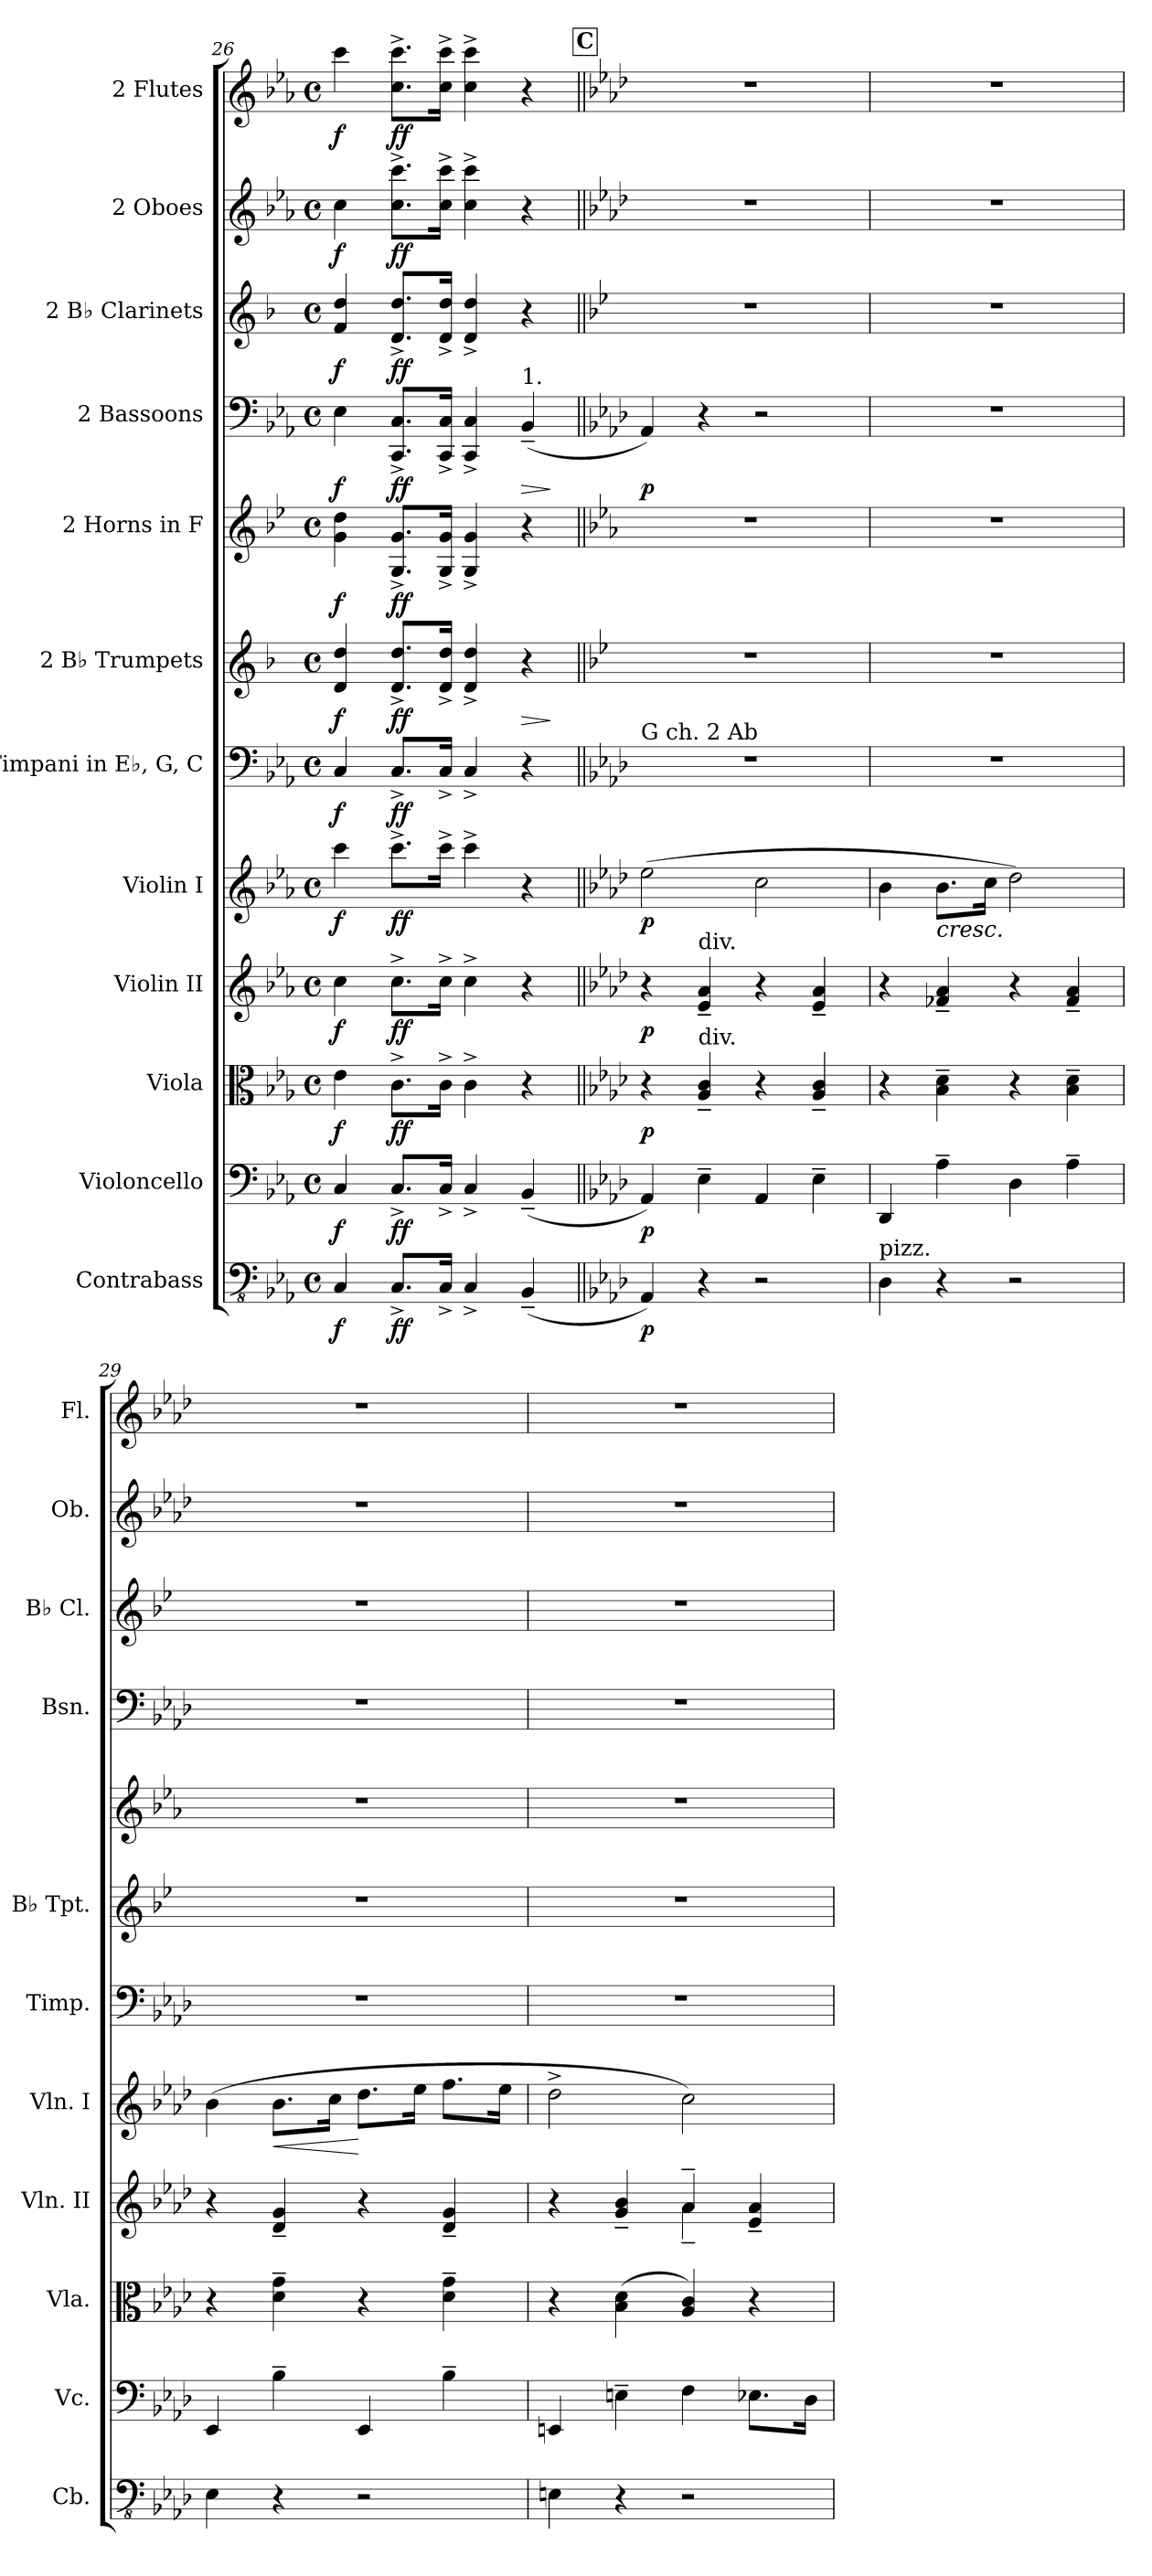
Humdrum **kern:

**kern	**dynam	**kern	**dynam	**kern	**dynam	**kern	**dynam	**kern	**dynam	**kern	**dynam	**kern	**dynam	**kern	**dynam	**kern	**dynam	**kern	**dynam	**kern	**dynam	**kern	**dynam
*part12	*part12	*part11	*part11	*part10	*part10	*part9	*part9	*part8	*part8	*part7	*part7	*part6	*part6	*part5	*part5	*part4	*part4	*part3	*part3	*part2	*part2	*part1	*part1
*staff12	*staff12	*staff11	*staff11	*staff10	*staff10	*staff9	*staff9	*staff8	*staff8	*staff7	*staff7	*staff6	*staff6	*staff5	*staff5	*staff4	*staff4	*staff3	*staff3	*staff2	*staff2	*staff1	*staff1
*I"Contrabass	*	*I"Violoncello	*	*I"Viola	*	*I"Violin II	*	*I"Violin I	*	*I"Timpani in E♭, G, C	*	*I"2 B♭ Trumpets	*	*I"2 Horns in F	*	*I"2 Bassoons	*	*I"2 B♭ Clarinets	*	*I"2 Oboes	*	*I"2 Flutes	*
*I'Cb.	*	*I'Vc.	*	*I'Vla.	*	*I'Vln. II	*	*I'Vln. I	*	*I'Timp.	*	*I'B♭ Tpt.	*	*	*	*I'Bsn.	*	*I'B♭ Cl.	*	*I'Ob.	*	*I'Fl.	*
*clefFv4	*	*clefF4	*	*clefC3	*	*clefG2	*	*clefG2	*	*clefF4	*	*clefG2	*	*clefG2	*	*clefF4	*	*clefG2	*	*clefG2	*	*clefG2	*
*	*	*	*	*	*	*	*	*	*	*	*	*ITrd1c2	*	*ITrd4c7	*	*	*	*ITrd1c2	*	*	*	*	*
*k[b-e-a-]	*	*k[b-e-a-]	*	*k[b-e-a-]	*	*k[b-e-a-]	*	*k[b-e-a-]	*	*k[b-e-a-]	*	*k[b-e-a-]	*	*k[b-e-a-]	*	*k[b-e-a-]	*	*k[b-e-a-]	*	*k[b-e-a-]	*	*k[b-e-a-]	*
*M4/4	*	*M4/4	*	*M4/4	*	*M4/4	*	*M4/4	*	*M4/4	*	*M4/4	*	*M4/4	*	*M4/4	*	*M4/4	*	*M4/4	*	*M4/4	*
*met(c)	*	*met(c)	*	*met(c)	*	*met(c)	*	*met(c)	*	*met(c)	*	*met(c)	*	*met(c)	*	*met(c)	*	*met(c)	*	*met(c)	*	*met(c)	*
=26	=26	=26	=26	=26	=26	=26	=26	=26	=26	=26	=26	=26	=26	=26	=26	=26	=26	=26	=26	=26	=26	=26	=26
!	!LO:DY:b	!	!LO:DY:b	!	!LO:DY:b	!	!LO:DY:b	!	!LO:DY:b	!	!LO:DY:b	!	!LO:DY:b	!	!LO:DY:b	!	!LO:DY:b	!	!LO:DY:b	!	!LO:DY:b	!	!LO:DY:b
4CC/	f	4C/	f	4e-\	f	4cc\	f	4ccc\	f	4C/	f	4c/ 4cc/	f	4c\ 4g\	f	4E-\	f	4e-/ 4cc/	f	4cc\	f	4ccc\	f
!	!LO:DY:b	!	!LO:DY:b	!	!LO:DY:b	!	!LO:DY:b	!	!LO:DY:b	!	!LO:DY:b	!	!LO:DY:b	!	!LO:DY:b	!	!LO:DY:b	!	!LO:DY:b	!	!LO:DY:b	!	!LO:DY:b
8.CC^/L	ff	8.C^/L	ff	8.c^\L	ff	8.cc^\L	ff	8.ccc^\L	ff	8.C^/L	ff	8.c/^ 8.cc/^L	ff	8.C/^ 8.c/^L	ff	8.CC/^ 8.C/^L	ff	8.c/^ 8.cc/^L	ff	8.cc\^ 8.ccc\^L	ff	8.cc\^ 8.ccc\^L	ff
16CC^/Jk	.	16C^/Jk	.	16c^\Jk	.	16cc^\Jk	.	16ccc^\Jk	.	16C^/Jk	.	16c/^ 16cc/^Jk	.	16C/^ 16c/^Jk	.	16CC/^ 16C/^Jk	.	16c/^ 16cc/^Jk	.	16cc\^ 16ccc\^Jk	.	16cc\^ 16ccc\^Jk	.
4CC^/	.	4C^/	.	4c^\	.	4cc^\	.	4ccc^\	.	4C^/	.	4c/^ 4cc/^	.	4C/^ 4c/^	.	4CC/^ 4C/^	.	4c/^ 4cc/^	.	4cc\^ 4ccc\^	.	4cc\^ 4ccc\^	.
!	!	!	!	!	!	!	!	!	!	!	!	!	!	!	!	!LO:TX:a:t=1.	!	!	!	!	!	!	!
!	!	!	!	!	!	!	!	!	!	!	!	!	!LO:HP:b	!	!	!	!LO:HP:b	!	!	!	!	!	!
(<4BBB-~/	.	(<4BB-~/	.	4r	.	4r	.	4r	.	4r	.	4r	>	4r	.	(<4BB-~/	>	4r	.	4r	.	4r	.
.	.	.	.	.	.	.	.	.	.	.	.	.	]	.	.	.	]	.	.	.	.	.	.
!!LO:REH:place=s1:a:B:fs=14:t=C
=27||	=27||	=27||	=27||	=27||	=27||	=27||	=27||	=27||	=27||	=27||	=27||	=27||	=27||	=27||	=27||	=27||	=27||	=27||	=27||	=27||	=27||	=27||	=27||
*k[b-e-a-d-]	*	*k[b-e-a-d-]	*	*k[b-e-a-d-]	*	*k[b-e-a-d-]	*	*k[b-e-a-d-]	*	*k[b-e-a-d-]	*	*k[b-e-a-d-]	*	*k[b-e-a-d-]	*	*k[b-e-a-d-]	*	*k[b-e-a-d-]	*	*k[b-e-a-d-]	*	*k[b-e-a-d-]	*
!	!	!	!	!	!	!	!	!	!	!LO:TX:a:t=G ch. 2 Ab	!	!	!	!	!	!	!	!	!	!	!	!	!
!	!LO:DY:b	!	!LO:DY:b	!	!LO:DY:b	!	!LO:DY:b	!	!LO:DY:b	!	!	!	!	!	!	!	!LO:DY:b	!	!	!	!	!	!
4AAA-/)	p	4AA-/)	p	4r	p	4r	p	(>2ee-\	p	1r	.	1r	.	1r	.	4AA-/)	p	1r	.	1r	.	1r	.
!	!	!	!	!	!	!LO:TX:a:t=div.	!	!	!	!	!	!	!	!	!	!	!	!	!	!	!	!	!
!	!	!	!	!LO:TX:a:t=div.	!	!	!	!	!	!	!	!	!	!	!	!	!	!	!	!	!	!	!
4r	.	4E-~\	.	4A-/~ 4c/~	.	4e-/~ 4a-/~	.	.	.	.	.	.	.	.	.	4r	.	.	.	.	.	.	.
2r	.	4AA-/	.	4r	.	4r	.	2cc\	.	.	.	.	.	.	.	2r	.	.	.	.	.	.	.
.	.	4E-~\	.	4A-/~ 4c/~	.	4e-/~ 4a-/~	.	.	.	.	.	.	.	.	.	.	.	.	.	.	.	.	.
=28	=28	=28	=28	=28	=28	=28	=28	=28	=28	=28	=28	=28	=28	=28	=28	=28	=28	=28	=28	=28	=28	=28	=28
!LO:TX:a:t=pizz.	!	!	!	!	!	!	!	!	!	!	!	!	!	!	!	!	!	!	!	!	!	!	!
4DD-\	.	4DD-/	.	4r	.	4r	.	4b-\	.	1r	.	1r	.	1r	.	1r	.	1r	.	1r	.	1r	.
!	!	!	!	!	!	!	!	!	!LO:HP:b	!	!	!	!	!	!	!	!	!	!	!	!	!	!
4r	.	4A-~\	.	4B-\~ 4d-\~	.	4f-X/~ 4a-/~	.	8.b-\L	<	.	.	.	.	.	.	.	.	.	.	.	.	.	.
.	.	.	.	.	.	.	.	16cc\Jk	.	.	.	.	.	.	.	.	.	.	.	.	.	.	.
2r	.	4D-\	.	4r	.	4r	.	2dd-\)	.	.	.	.	.	.	.	.	.	.	.	.	.	.	.
.	.	4A-~\	.	4B-\~ 4d-\~	.	4f-/~ 4a-/~	.	.	.	.	.	.	.	.	.	.	.	.	.	.	.	.	.
=29	=29	=29	=29	=29	=29	=29	=29	=29	=29	=29	=29	=29	=29	=29	=29	=29	=29	=29	=29	=29	=29	=29	=29
4EE-\	.	4EE-/	.	4r	.	4r	.	(>4b-\	.	1r	.	1r	.	1r	.	1r	.	1r	.	1r	.	1r	.
!	!	!	!	!	!	!	!	!	!LO:HP:b	!	!	!	!	!	!	!	!	!	!	!	!	!	!
4r	.	4B-~\	.	4d-\~ 4g\~	.	4d-/~ 4g/~	.	8.b-\L	<	.	.	.	.	.	.	.	.	.	.	.	.	.	.
.	.	.	.	.	.	.	.	16cc\Jk	.	.	.	.	.	.	.	.	.	.	.	.	.	.	.
2r	.	4EE-/	.	4r	.	4r	.	8.dd-\L	[	.	.	.	.	.	.	.	.	.	.	.	.	.	.
.	.	.	.	.	.	.	.	16ee-\Jk	.	.	.	.	.	.	.	.	.	.	.	.	.	.	.
.	.	4B-~\	.	4d-\~ 4g\~	.	4d-/~ 4g/~	.	8.ff\L	.	.	.	.	.	.	.	.	.	.	.	.	.	.	.
.	.	.	.	.	.	.	.	16ee-\Jk	.	.	.	.	.	.	.	.	.	.	.	.	.	.	.
!!LO:PB:g=z
=30	=30	=30	=30	=30	=30	=30	=30	=30	=30	=30	=30	=30	=30	=30	=30	=30	=30	=30	=30	=30	=30	=30	=30
*	*	*	*	*	*	*^	*	*	*	*	*	*	*	*	*	*	*	*	*	*	*	*	*
4EEn\	.	4EEn/	.	4r	.	4r	2ryy	.	2dd-^\	.	1r	.	1r	.	1r	.	1r	.	1r	.	1r	.	1r	.
4r	.	4En~\	.	(>4B-\ 4d-\	.	4g/~ 4b-/~	.	.	.	.	.	.	.	.	.	.	.	.	.	.	.	.	.	.
2r	.	4F\	.	4A-/ 4c/)	.	4a-~/	4a-~\	.	2cc\)	[	.	.	.	.	.	.	.	.	.	.	.	.	.	.
.	.	8.E-X\L	.	4r	.	4e-/~ 4a-/~	4ryy	.	.	.	.	.	.	.	.	.	.	.	.	.	.	.	.	.
.	.	16D-\Jk	.	.	.	.	.	.	.	.	.	.	.	.	.	.	.	.	.	.	.	.	.	.
*	*	*	*	*	*	*v	*v	*	*	*	*	*	*	*	*	*	*	*	*	*	*	*	*	*
=	=	=	=	=	=	=	=	=	=	=	=	=	=	=	=	=	=	=	=	=	=	=	=
*-	*-	*-	*-	*-	*-	*-	*-	*-	*-	*-	*-	*-	*-	*-	*-	*-	*-	*-	*-	*-	*-	*-	*-
